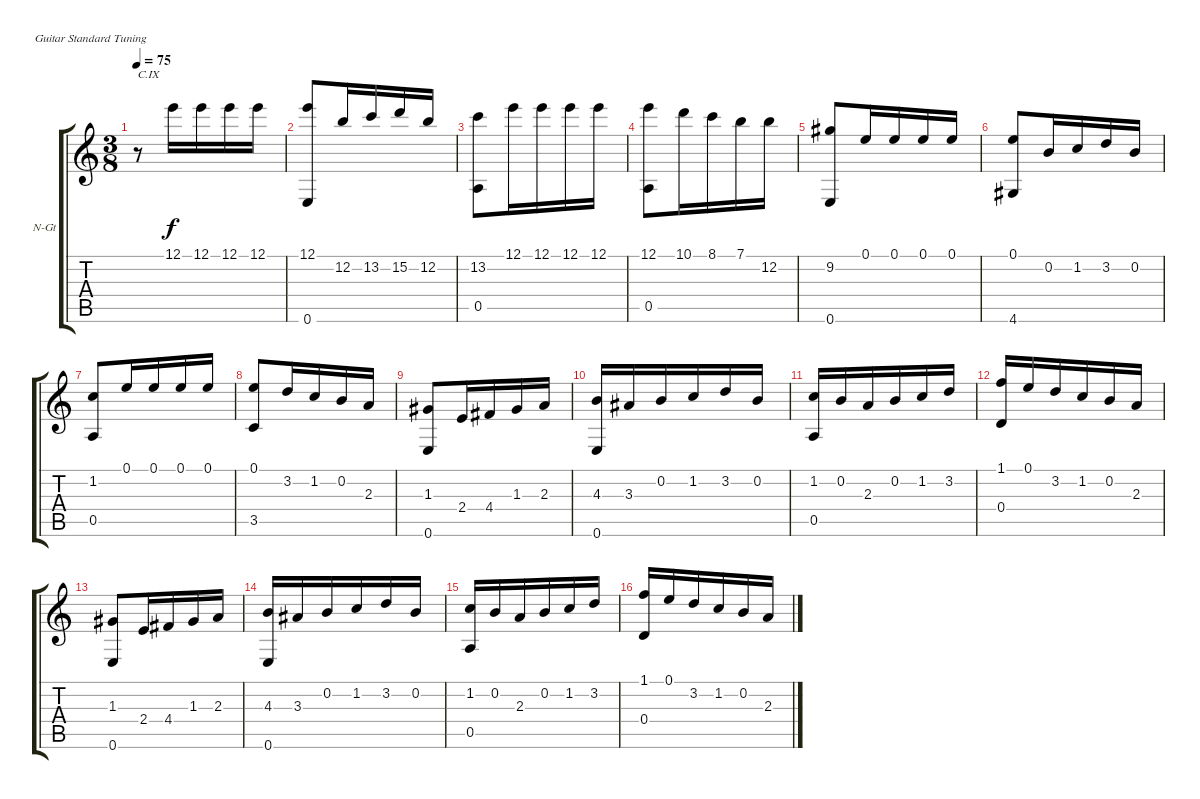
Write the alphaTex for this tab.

\bracketExtendMode groupsimilarinstruments
\firstSystemTrackNameOrientation horizontal
\otherSystemsTrackNameOrientation horizontal
\track ("guitarra" "N-Gt") {instrument acousticguitarnylon}
\staff {score tabs}
\tuning (E4 B3 G3 D3 A2 E2)
\ts (3 8)
\tempo 75
\clef g2
\ks c
r.8{txt "C.IX" dy f instrument acousticguitarnylon} 12.1.16 12.1.16 12.1.16 12.1.16 |
(12.1 0.6).8 12.2.16 13.2.16 15.2.16 12.2.16 |
(13.2 0.5).8 12.1.16 12.1.16 12.1.16 12.1.16 |
(12.1 0.5).8 10.1.16 8.1.16 7.1.16 12.2.16 |
(9.2 0.6).8 0.1.16 0.1.16 0.1.16 0.1.16 |
(0.1 4.6).8 0.2.16 1.2.16 3.2.16 0.2.16 |
(1.2 0.5).8 0.1.16 0.1.16 0.1.16 0.1.16 |
(0.1 3.5).8 3.2.16 1.2.16 0.2.16 2.3.16 |
(1.3 0.6).8 2.4.16 4.4.16 1.3.16 2.3.16 |
(4.3 0.6).16 3.3.16 0.2.16 1.2.16 3.2.16 0.2.16 |
(1.2 0.5).16 0.2.16 2.3.16 0.2.16 1.2.16 3.2.16 |
(1.1 0.4).16 0.1.16 3.2.16 1.2.16 0.2.16 2.3.16 |
(1.3 0.6).8 2.4.16 4.4.16 1.3.16 2.3.16 |
(4.3 0.6).16 3.3.16 0.2.16 1.2.16 3.2.16 0.2.16 |
(1.2 0.5).16 0.2.16 2.3.16 0.2.16 1.2.16 3.2.16 |
(1.1 0.4).16 0.1.16 3.2.16 1.2.16 0.2.16 2.3.16
